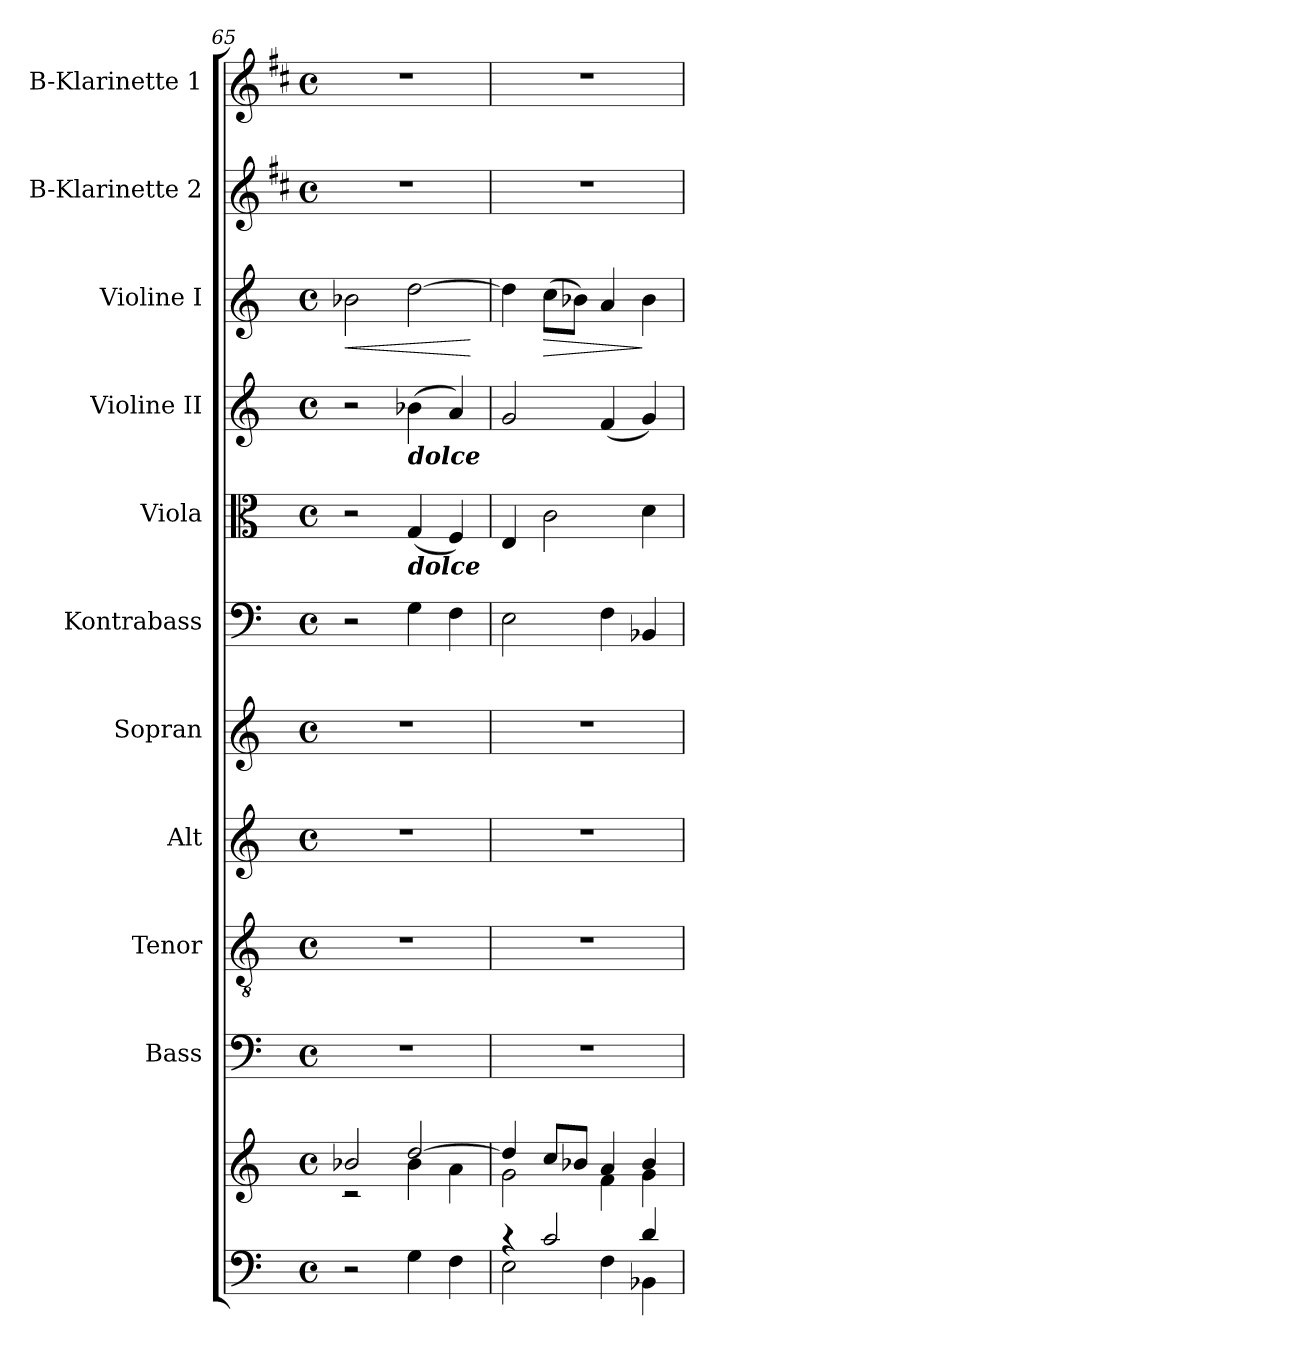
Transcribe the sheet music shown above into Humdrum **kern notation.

**kern	**kern	**kern	**kern	**kern	**kern	**kern	**kern	**kern	**kern	**dynam	**kern	**kern
*part11	*part11	*part10	*part9	*part8	*part7	*part6	*part5	*part4	*part3	*part3	*part2	*part1
*staff12	*staff11	*staff10	*staff9	*staff8	*staff7	*staff6	*staff5	*staff4	*staff3	*staff3	*staff2	*staff1
*	*	*I"Bass	*I"Tenor	*I"Alt	*I"Sopran	*I"Kontrabass	*I"Viola	*I"Violine II	*I"Violine I	*	*I"B-Klarinette 2	*I"B-Klarinette 1
*	*	*I'B.	*I'T.	*I'A.	*I'S.	*I'Kb.	*I'Vla.	*I'Vl. II	*I'Vl. I	*	*I'B Kl. 2	*I'B Kl. 1
*clefF4	*clefG2	*clefF4	*clefGv2	*clefG2	*clefG2	*clefF4	*clefC3	*clefG2	*clefG2	*	*clefG2	*clefG2
*	*	*	*	*	*	*ITrd7c12	*	*	*	*	*ITrd1c2	*ITrd1c2
*k[]	*k[]	*k[]	*k[]	*k[]	*k[]	*k[]	*k[]	*k[]	*k[]	*	*k[]	*k[]
*C:	*C:	*C:	*C:	*C:	*C:	*C:	*C:	*C:	*C:	*	*C:	*C:
*M4/4	*M4/4	*M4/4	*M4/4	*M4/4	*M4/4	*M4/4	*M4/4	*M4/4	*M4/4	*	*M4/4	*M4/4
*met(c)	*met(c)	*met(c)	*met(c)	*met(c)	*met(c)	*met(c)	*met(c)	*met(c)	*met(c)	*	*met(c)	*met(c)
=65	=65	=65	=65	=65	=65	=65	=65	=65	=65	=65	=65	=65
*	*^	*	*	*	*	*	*	*	*	*	*	*
!	!	!	!	!	!	!	!	!	!	!	!LO:HP:b	!	!
2r	2b-X/	2rc	1r	1r	1r	1r	2r	2r	2r	2b-X\	<	1r	1r
!	!	!	!	!	!	!	!	!	!LO:TX:b:Bi:t=dolce	!	!	!	!
!	!	!	!	!	!	!	!	!LO:TX:b:Bi:t=dolce	!	!	!	!	!
4G\	[>2dd/	4b-\	.	.	.	.	4GG\	(<4G/	(>4b-X\	[2dd\	.	.	.
4F\	.	4a\	.	.	.	.	4FF\	4F/)	4a/)	.	.	.	.
*	*v	*v	*	*	*	*	*	*	*	*	*	*	*
.	.	.	.	.	.	.	.	.	.	[	.	.
=66	=66	=66	=66	=66	=66	=66	=66	=66	=66	=66	=66	=66
*^	*^	*	*	*	*	*	*	*	*	*	*	*
4rc	2E\	4dd/]	2g\	1r	1r	1r	1r	2EE\	4E/	2g/	4dd\]	.	1r	1r
!	!	!	!	!	!	!	!	!	!	!	!	!LO:HP:b	!	!
2c/	.	8cc/L	.	.	.	.	.	.	2c\	.	(>8cc\L	>	.	.
.	.	8b-X/J	.	.	.	.	.	.	.	.	8b-X\J)	.	.	.
.	4F\	4a/	4f\	.	.	.	.	4FF\	.	(<4f/	4a/	.	.	.
4d/	4BB-X\	4b-/	4g\	.	.	.	.	4BBB-X/	4d\	4g/)	4b-\	]	.	.
*v	*v	*	*	*	*	*	*	*	*	*	*	*	*	*
*	*v	*v	*	*	*	*	*	*	*	*	*	*	*
=	=	=	=	=	=	=	=	=	=	=	=	=
*-	*-	*-	*-	*-	*-	*-	*-	*-	*-	*-	*-	*-
